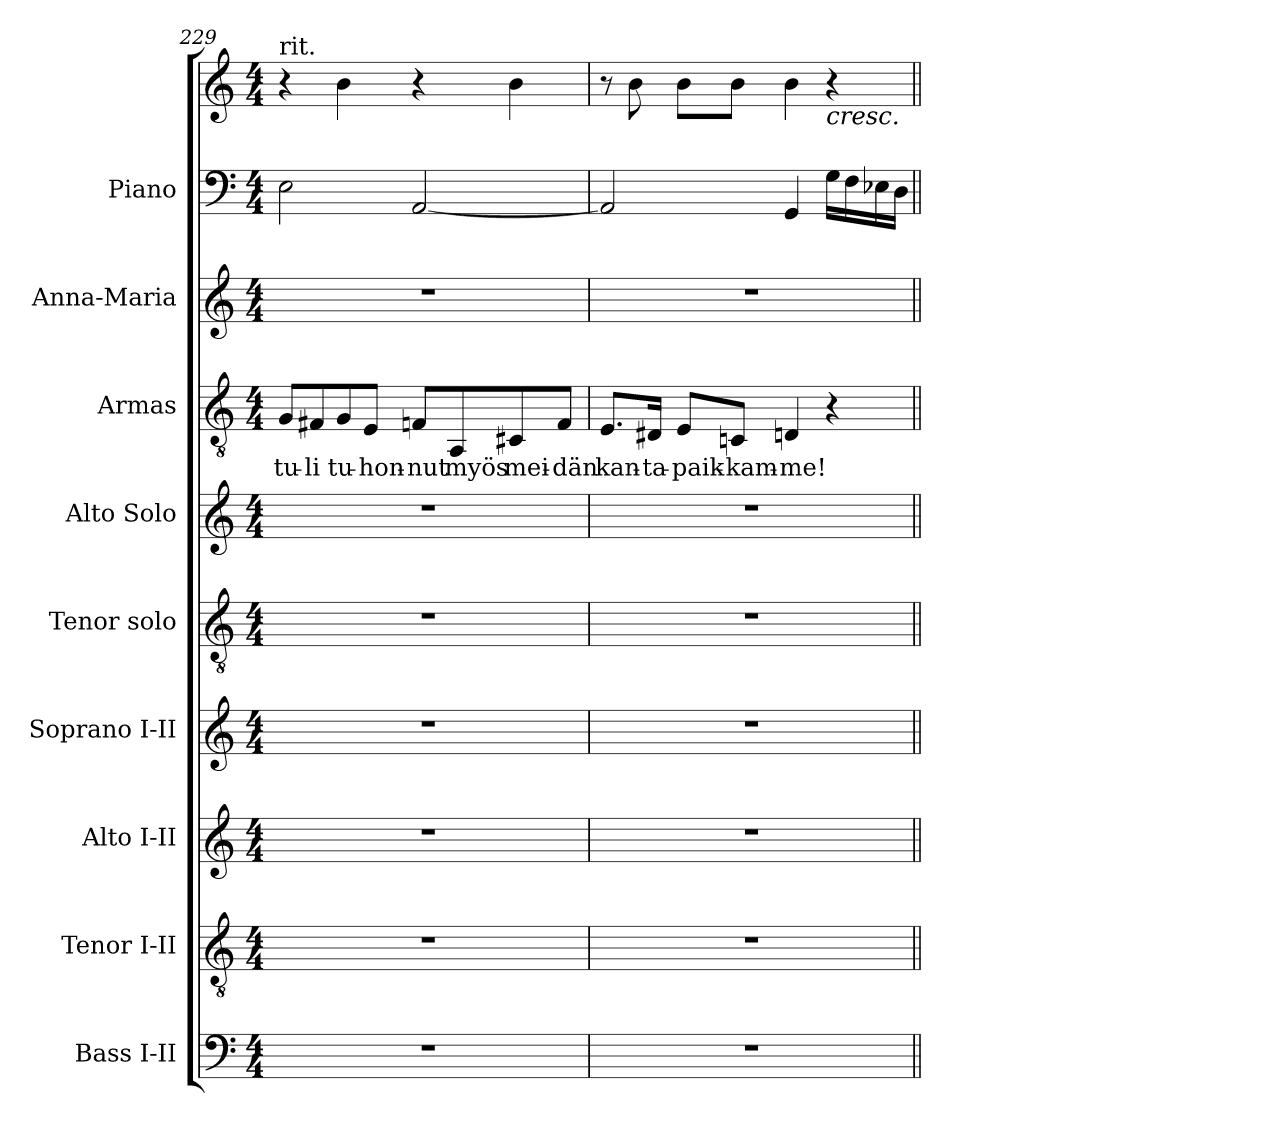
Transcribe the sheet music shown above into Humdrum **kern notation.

**kern	**kern	**kern	**kern	**kern	**kern	**kern	**text	**kern	**kern	**kern	**dynam
*part9	*part8	*part7	*part6	*part5	*part4	*part3	*part3	*part2	*part1	*part1	*part1
*staff10	*staff9	*staff8	*staff7	*staff6	*staff5	*staff4	*staff4	*staff3	*staff2	*staff1	*staff1/2
*I"Bass I-II	*I"Tenor I-II	*I"Alto I-II	*I"Soprano I-II	*I"Tenor solo	*I"Alto Solo	*I"Armas	*	*I"Anna-Maria	*I"Piano	*	*
*I'B.	*I'T.	*I'A.	*I'S.	*I'T. Solo	*I'A. Solo	*I'Armas	*	*I'A-M	*I'Pno.	*	*
!!LO:PB:g=z
*clefF4	*clefGv2	*clefG2	*clefG2	*clefGv2	*clefG2	*clefGv2	*	*clefG2	*clefF4	*clefG2	*
*	*ITrd7c12	*	*	*ITrd7c12	*	*ITrd7c12	*	*	*	*	*
*k[]	*k[]	*k[]	*k[]	*k[]	*k[]	*k[]	*	*k[]	*k[]	*k[]	*
*C:	*C:	*C:	*C:	*C:	*C:	*C:	*	*C:	*C:	*C:	*
*M4/4	*M4/4	*M4/4	*M4/4	*M4/4	*M4/4	*M4/4	*	*M4/4	*M4/4	*M4/4	*
=229	=229	=229	=229	=229	=229	=229	=229	=229	=229	=229	=229
!	!	!	!	!	!	!	!	!	!	!LO:TX:t=rit.	!
!	!	!	!	!	!	!	!LO:LY:b:color=#000000	!	!	!	!
1r	1r	1r	1r	1r	1r	8GGi/L	tu-	1r	2Ei\	4r	.
!	!	!	!	!	!	!	!LO:LY:b:color=#000000	!	!	!	!
.	.	.	.	.	.	8FF#Xi/	-li	.	.	.	.
!	!	!	!	!	!	!	!LO:LY:b:color=#000000	!	!	!	!
.	.	.	.	.	.	8GGi/	tu-	.	.	4bi\	.
!	!	!	!	!	!	!	!LO:LY:b:color=#000000	!	!	!	!
.	.	.	.	.	.	8EEi/J	-hon-	.	.	.	.
!	!	!	!	!	!	!	!LO:LY:b:color=#000000	!	!	!	!
.	.	.	.	.	.	8FFni/L	-nut	.	[<2AAi/	4r	.
!	!	!	!	!	!	!	!LO:LY:b:color=#000000	!	!	!	!
.	.	.	.	.	.	8AAAi/	myös	.	.	.	.
!	!	!	!	!	!	!	!LO:LY:b:color=#000000	!	!	!	!
.	.	.	.	.	.	8CC#Xi/	mei-	.	.	4bi\	.
!	!	!	!	!	!	!	!LO:LY:b:color=#000000	!	!	!	!
.	.	.	.	.	.	8FFi/J	-dän	.	.	.	.
=230	=230	=230	=230	=230	=230	=230	=230	=230	=230	=230	=230
!	!	!	!	!	!	!	!LO:LY:b:color=#000000	!	!	!	!
1r	1r	1r	1r	1r	1r	8.EEi/L	kan-	1r	2AAi/]	8r	.
.	.	.	.	.	.	.	.	.	.	8bi\	.
!	!	!	!	!	!	!	!LO:LY:b:color=#000000	!	!	!	!
.	.	.	.	.	.	16DD#Xi/Jk	-ta-	.	.	.	.
!	!	!	!	!	!	!	!LO:LY:b:color=#000000	!	!	!	!
.	.	.	.	.	.	8EEi/L	-paik-	.	.	8bi\L	.
!	!	!	!	!	!	!	!LO:LY:b:color=#000000	!	!	!	!
.	.	.	.	.	.	8CCni/J	-kam-	.	.	8bi\J	.
!	!	!	!	!	!	!	!LO:LY:b:color=#000000	!	!	!	!
.	.	.	.	.	.	4DDni/	-me!	.	4GGi/	4bi\	[
!	!	!	!	!	!	!	!	!	!	!	!LO:HP:b
.	.	.	.	.	.	4r	.	.	16Gi\LL	4r	<
.	.	.	.	.	.	.	.	.	16Fi\	.	.
.	.	.	.	.	.	.	.	.	16E-Xi\	.	.
.	.	.	.	.	.	.	.	.	16Di\JJ	.	.
=||	=||	=||	=||	=||	=||	=||	=||	=||	=||	=||	=||
*-	*-	*-	*-	*-	*-	*-	*-	*-	*-	*-	*-
